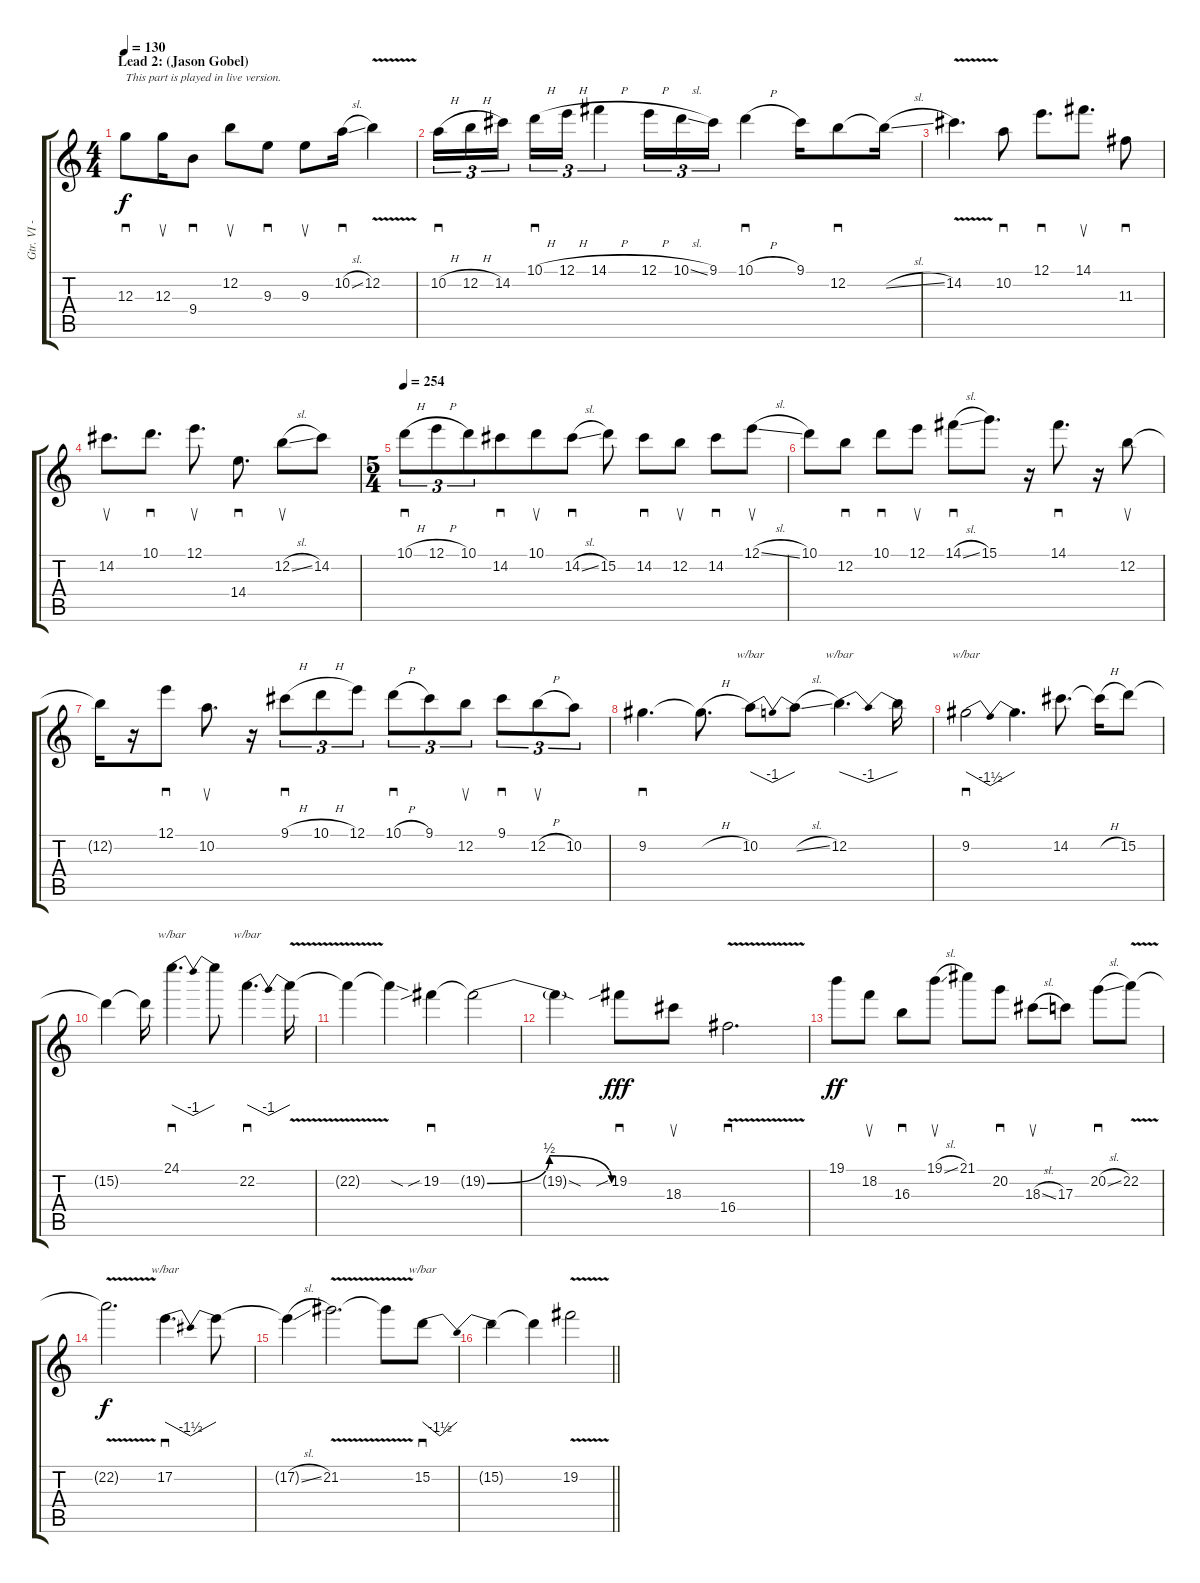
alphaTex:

\track ("Gtr. VI - Jason Gobel (lead)" "Gtr. VI - ") {instrument distortionguitar bank 255}
\staff {score tabs}
\tuning (E4 B3 G3 D3 A2 E2) {hide}
\ts (4 4)
\section ("" "Lead 2: (Jason Gobel)")
\tempo 130
\clef g2
\ks c
12.3.8{sd txt "This part is played in live version." dy f} 12.3.16{su} 9.4.8{sd} 12.2.8{su} 9.3.8{sd} 9.3.8{su} 10.2{sl}.16{sd} 12.2{v}.4 |
10.2{h}.16{sd tu (3 2)} 12.2{h}.16{tu (3 2)} 14.2.16{tu (3 2) beam splitsecondary} 10.1{h}.16{sd tu (3 2)} 12.1{h}.16{tu (3 2)} 14.1{h}.4{tu (3 2)} 12.1{h}.16{tu (3 2)} 10.1{sl}.16{tu (3 2)} 9.1.16{tu (3 2)} 10.1{h}.4{sd} 9.1.16 12.2.8{sd} 12.2{sl t}.16 |
14.2{v}.4{d} 10.2.8{sd} 12.1.8{d sd} 14.1.8{d su} 11.3.8{sd} |
14.2.8{d su} 10.1.8{d sd} 12.1.8{d su} 14.4.8{d sd} 12.2{sl}.8{su} 14.2.8 |
\ts (5 4)
\tempo 254
10.1{h}.8{sd tu (3 2)} 12.1{h}.8{tu (3 2)} 10.1.8{tu (3 2) beam merge} 14.2.8{sd} 10.1.8{su beam merge} 14.2{sl}.8{sd beam split} 15.2.8 14.2.8{sd} 12.2.8{su} 14.2.8{sd} 12.1{sl}.8{su} |
10.1.8 12.2.8{sd} 10.1.8{sd} 12.1.8{su} 14.1{sl}.8{sd} 15.1.8{d} r.16 14.1.8{d sd} r.16 12.2.8{su} |
12.2{t}.16 r.16 12.1.8{sd} 10.2.8{d su} r.16 9.1{h}.8{sd tu (3 2) beam merge} 10.1{h}.8{tu (3 2)} 12.1.8{tu (3 2) beam split} 10.1{h}.8{sd tu (3 2) beam merge} 9.1.8{tu (3 2)} 12.2.8{su tu (3 2)} 9.1.8{sd tu (3 2) beam merge} 12.2{h}.8{su tu (3 2)} 10.2.8{tu (3 2)} |
9.2.4{d sd} 9.2{h t}.8{d} 10.2.8{tbe (dip default 0 0 30 -4 60 0)} 10.2{sl t}.8 12.2.4{d tbe (dip default 0 0 30 -4 60 0)} 12.2{t}.16 |
9.2.2{sd tbe (dip default 0 0 30 -6 60 0)} 9.2{t}.4{d} 14.2.8{d} 14.2{h t}.16 15.2.8 |
15.2{t}.4 15.2{t}.16 24.1.4{d sd tbe (dip default 0 0 30 -4 60 0)} 24.1{t}.8 22.2.4{d sd tbe (dip default 0 0 30 -4 60 0)} 22.2{v t}.16 |
22.2{t}.4 22.2{sod t}.4 19.2{sib}.4{sd} 19.2{be (bendrelease 0 0 30 2 30 2 60 0) t}.2 |
19.2{sod t}.4 19.2{sib}.8{sd dy fff} 18.3.8{su} 16.4{v}.2{d sd} |
19.1.8{dy ff} 18.2.8{su} 16.3.8{sd} 19.1{sl}.8{su} 21.1.8 20.2.8{sd} 18.3{sl}.8{su} 17.3.8 20.2{sl}.8{sd} 22.2{v}.8 |
22.2{t}.2{d dy f} 17.2.4{d sd tbe (dip default 0 0 30 -6 60 0)} 17.2{t}.8 |
17.2{sl t}.4 21.2{v}.2{d} 21.2{t}.8 15.2.8{sd tbe (dip default 0 0 30 -6 60 0)} |
\barLineRight lightlight
15.2{t}.2 15.2{t}.4 19.2{v}.2
